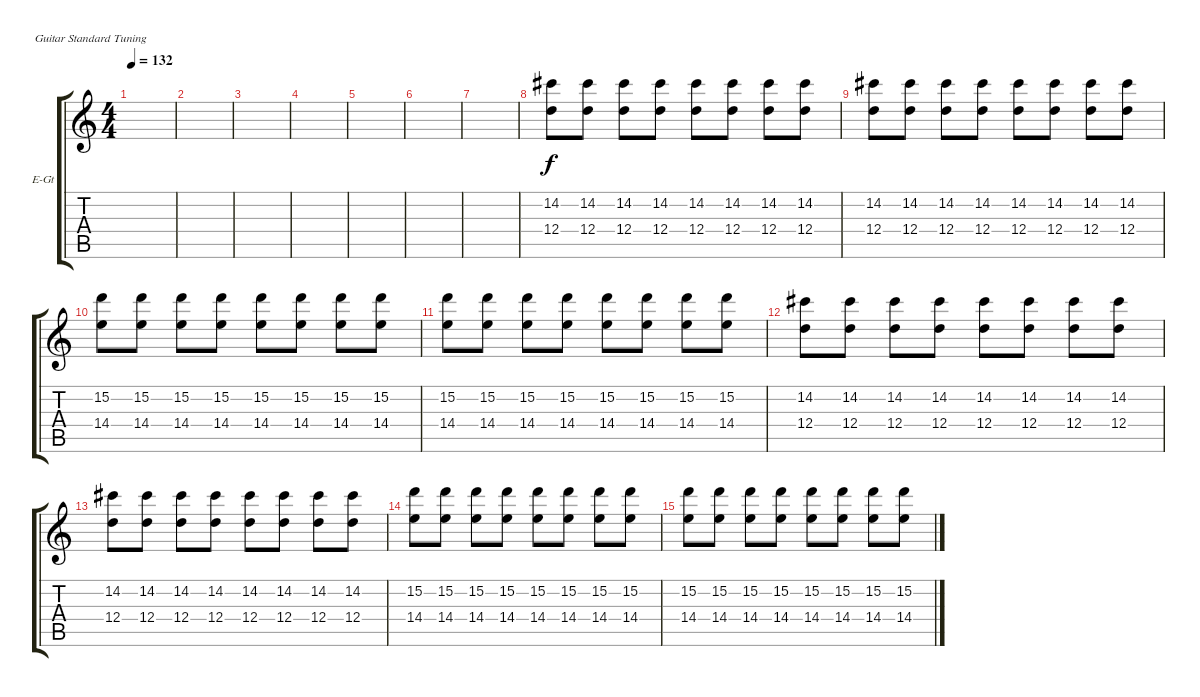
\defaultSystemsLayout 4
\bracketExtendMode groupsimilarinstruments
\firstSystemTrackNameOrientation horizontal
\otherSystemsTrackNameOrientation horizontal
\track ("Albert Clean" "E-Gt") {instrument electricguitarclean}
\staff {score tabs}
\tuning (E4 B3 G3 D3 A2 E2)
\ts (4 4)
\tempo 132
\clef g2
\scale
0.333333
\ks c
|
\scale
0.333333 |
\scale
0.333333 |
\scale
0.333333 |
\scale
0.333333 |
\scale
0.333333 |
\scale
0.333333 |
\scale
0.333333 (14.2 12.4).8 (14.2 12.4).8 (14.2 12.4).8 (14.2 12.4).8 (14.2 12.4).8 (14.2 12.4).8 (14.2 12.4).8 (14.2 12.4).8 |
\scale
0.333333 (14.2 12.4).8 (14.2 12.4).8 (14.2 12.4).8 (14.2 12.4).8 (14.2 12.4).8 (14.2 12.4).8 (14.2 12.4).8 (14.2 12.4).8 |
\scale
0.333333 (15.2 14.4).8 (15.2 14.4).8 (15.2 14.4).8 (15.2 14.4).8 (15.2 14.4).8 (15.2 14.4).8 (15.2 14.4).8 (15.2 14.4).8 |
\scale
0.333333 (15.2 14.4).8 (15.2 14.4).8 (15.2 14.4).8 (15.2 14.4).8 (15.2 14.4).8 (15.2 14.4).8 (15.2 14.4).8 (15.2 14.4).8 |
\scale
0.333333 (14.2 12.4).8 (14.2 12.4).8 (14.2 12.4).8 (14.2 12.4).8 (14.2 12.4).8 (14.2 12.4).8 (14.2 12.4).8 (14.2 12.4).8 |
\scale
0.333333 (14.2 12.4).8 (14.2 12.4).8 (14.2 12.4).8 (14.2 12.4).8 (14.2 12.4).8 (14.2 12.4).8 (14.2 12.4).8 (14.2 12.4).8 |
\scale
0.333333 (15.2 14.4).8 (15.2 14.4).8 (15.2 14.4).8 (15.2 14.4).8 (15.2 14.4).8 (15.2 14.4).8 (15.2 14.4).8 (15.2 14.4).8 |
(15.2 14.4).8 (15.2 14.4).8 (15.2 14.4).8 (15.2 14.4).8 (15.2 14.4).8 (15.2 14.4).8 (15.2 14.4).8 (15.2 14.4).8
